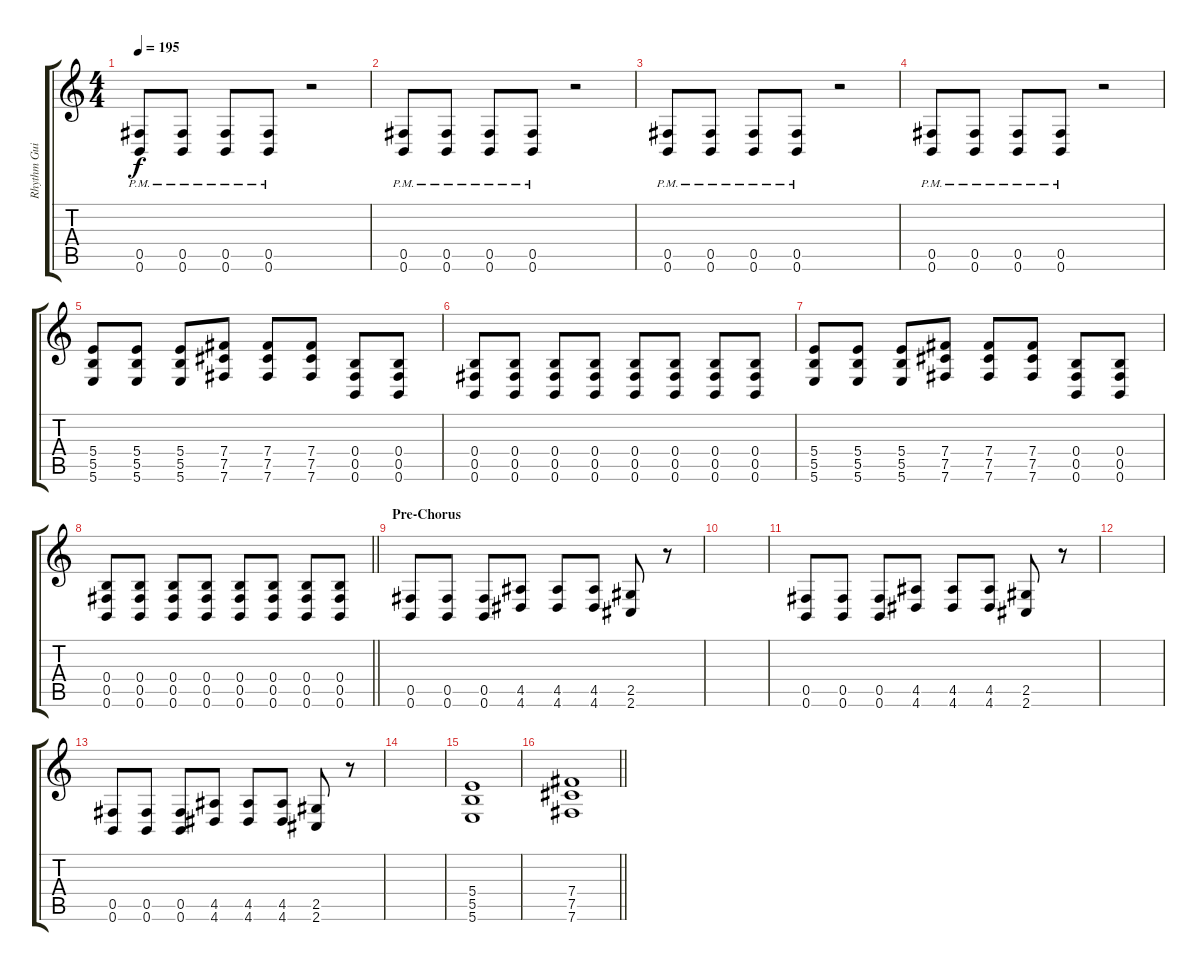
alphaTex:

\track ("Rhythm Guitar" "Rhythm Gui") {instrument distortionguitar}
\staff {score tabs}
\tuning (Db4 Ab3 E3 B2 Gb2 B1) {hide}
\ts (4 4)
\tempo 195
\clef g2
\ks c
(0.5{pm} 0.6{pm}).8{dy f} (0.5{pm} 0.6{pm}).8 (0.5{pm} 0.6{pm}).8 (0.5{pm} 0.6{pm}).8 r.2 |
(0.5{pm} 0.6{pm}).8 (0.5{pm} 0.6{pm}).8 (0.5{pm} 0.6{pm}).8 (0.5{pm} 0.6{pm}).8 r.2 |
(0.5{pm} 0.6{pm}).8 (0.5{pm} 0.6{pm}).8 (0.5{pm} 0.6{pm}).8 (0.5{pm} 0.6{pm}).8 r.2 |
(0.5{pm} 0.6{pm}).8 (0.5{pm} 0.6{pm}).8 (0.5{pm} 0.6{pm}).8 (0.5{pm} 0.6{pm}).8 r.2 |
(5.4 5.5 5.6).8 (5.4 5.5 5.6).8 (5.4 5.5 5.6).8 (7.4 7.5 7.6).8 (7.4 7.5 7.6).8 (7.4 7.5 7.6).8 (0.4 0.5 0.6).8 (0.4 0.5 0.6).8 |
(0.4 0.5 0.6).8 (0.4 0.5 0.6).8 (0.4 0.5 0.6).8 (0.4 0.5 0.6).8 (0.4 0.5 0.6).8 (0.4 0.5 0.6).8 (0.4 0.5 0.6).8 (0.4 0.5 0.6).8 |
(5.4 5.5 5.6).8 (5.4 5.5 5.6).8 (5.4 5.5 5.6).8 (7.4 7.5 7.6).8 (7.4 7.5 7.6).8 (7.4 7.5 7.6).8 (0.4 0.5 0.6).8 (0.4 0.5 0.6).8 |
\barLineRight lightlight
(0.4 0.5 0.6).8 (0.4 0.5 0.6).8 (0.4 0.5 0.6).8 (0.4 0.5 0.6).8 (0.4 0.5 0.6).8 (0.4 0.5 0.6).8 (0.4 0.5 0.6).8 (0.4 0.5 0.6).8 |
\section ("" "Pre-Chorus")
(0.5 0.6).8 (0.5 0.6).8 (0.5 0.6).8 (4.5 4.6).8 (4.5 4.6).8 (4.5 4.6).8 (2.5 2.6).8 r.8 |
|
(0.5 0.6).8 (0.5 0.6).8 (0.5 0.6).8 (4.5 4.6).8 (4.5 4.6).8 (4.5 4.6).8 (2.5 2.6).8 r.8 |
|
(0.5 0.6).8 (0.5 0.6).8 (0.5 0.6).8 (4.5 4.6).8 (4.5 4.6).8 (4.5 4.6).8 (2.5 2.6).8 r.8 |
|
(5.4 5.5 5.6).1 |
\barLineRight lightlight
(7.4 7.5 7.6).1
